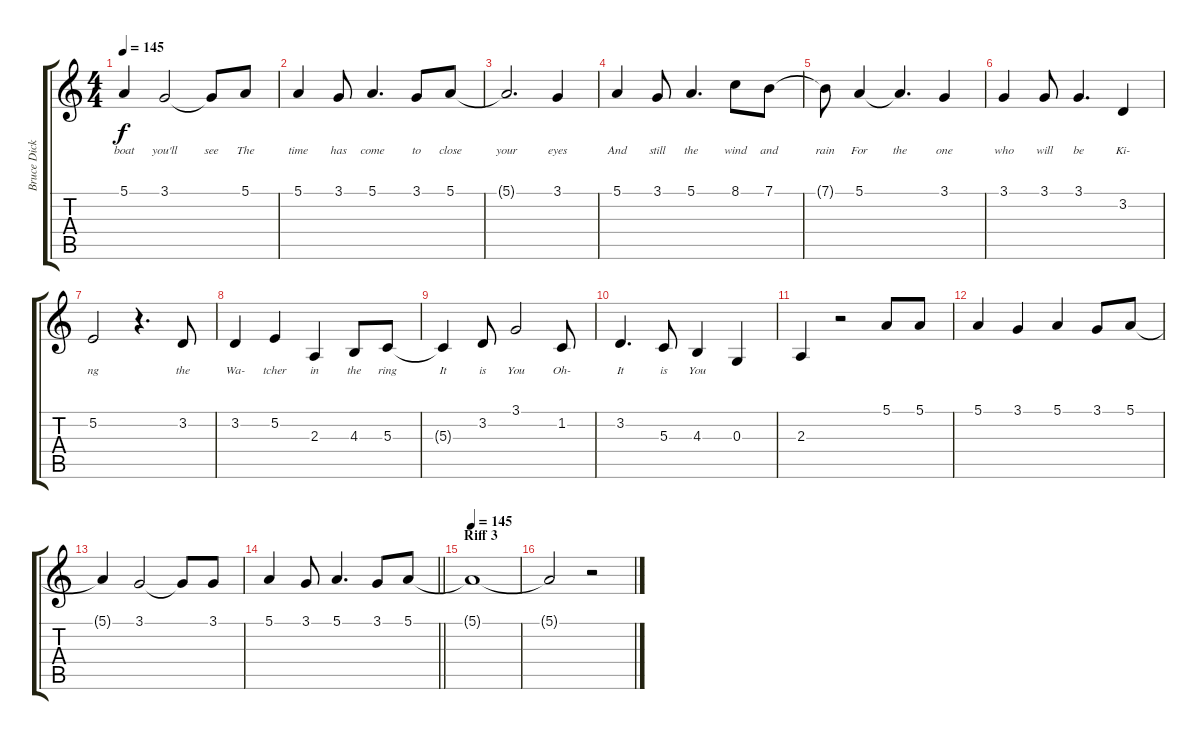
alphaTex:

\track ("Bruce Dickinson" "Bruce Dick") {instrument voiceoohs}
\staff {score tabs}
\tuning (E4 B3 G3 D3 A2 E2) {hide}
\ts (4 4)
\tempo 145
\clef g2
\ks c
5.1{t}.4{lyrics (0 "boat") lyrics (1 "") lyrics (2 "") lyrics (3 "") lyrics (4 "") dy f} 3.1.2{lyrics (0 "you'll") lyrics (1 "") lyrics (2 "") lyrics (3 "") lyrics (4 "")} 3.1{t}.8{lyrics (0 "see") lyrics (1 "") lyrics (2 "") lyrics (3 "") lyrics (4 "")} 5.1.8{lyrics (0 "The") lyrics (1 "") lyrics (2 "") lyrics (3 "") lyrics (4 "")} |
5.1.4{lyrics (0 "time") lyrics (1 "") lyrics (2 "") lyrics (3 "") lyrics (4 "")} 3.1.8{lyrics (0 "has") lyrics (1 "") lyrics (2 "") lyrics (3 "") lyrics (4 "")} 5.1.4{d lyrics (0 "come") lyrics (1 "") lyrics (2 "") lyrics (3 "") lyrics (4 "")} 3.1.8{lyrics (0 "to") lyrics (1 "") lyrics (2 "") lyrics (3 "") lyrics (4 "")} 5.1.8{lyrics (0 "close") lyrics (1 "") lyrics (2 "") lyrics (3 "") lyrics (4 "")} |
5.1{t}.2{d lyrics (0 "your") lyrics (1 "") lyrics (2 "") lyrics (3 "") lyrics (4 "")} 3.1.4{lyrics (0 "eyes") lyrics (1 "") lyrics (2 "") lyrics (3 "") lyrics (4 "")} |
5.1.4{lyrics (0 "And") lyrics (1 "") lyrics (2 "") lyrics (3 "") lyrics (4 "")} 3.1.8{lyrics (0 "still") lyrics (1 "") lyrics (2 "") lyrics (3 "") lyrics (4 "")} 5.1.4{d lyrics (0 "the") lyrics (1 "") lyrics (2 "") lyrics (3 "") lyrics (4 "")} 8.1.8{lyrics (0 "wind") lyrics (1 "") lyrics (2 "") lyrics (3 "") lyrics (4 "")} 7.1.8{lyrics (0 "and") lyrics (1 "") lyrics (2 "") lyrics (3 "") lyrics (4 "")} |
7.1{t}.8{lyrics (0 "rain") lyrics (1 "") lyrics (2 "") lyrics (3 "") lyrics (4 "")} 5.1.4{lyrics (0 "For") lyrics (1 "") lyrics (2 "") lyrics (3 "") lyrics (4 "")} 5.1{t}.4{d lyrics (0 "the") lyrics (1 "") lyrics (2 "") lyrics (3 "") lyrics (4 "")} 3.1.4{lyrics (0 "one") lyrics (1 "") lyrics (2 "") lyrics (3 "") lyrics (4 "")} |
3.1.4{lyrics (0 "who") lyrics (1 "") lyrics (2 "") lyrics (3 "") lyrics (4 "")} 3.1.8{lyrics (0 "will") lyrics (1 "") lyrics (2 "") lyrics (3 "") lyrics (4 "")} 3.1.4{d lyrics (0 "be") lyrics (1 "") lyrics (2 "") lyrics (3 "") lyrics (4 "")} 3.2.4{lyrics (0 "Ki-") lyrics (1 "") lyrics (2 "") lyrics (3 "") lyrics (4 "")} |
5.2.2{lyrics (0 "ng") lyrics (1 "") lyrics (2 "") lyrics (3 "") lyrics (4 "")} r.4{d} 3.2.8{lyrics (0 "the") lyrics (1 "") lyrics (2 "") lyrics (3 "") lyrics (4 "")} |
3.2.4{lyrics (0 "Wa-") lyrics (1 "") lyrics (2 "") lyrics (3 "") lyrics (4 "")} 5.2.4{lyrics (0 "tcher") lyrics (1 "") lyrics (2 "") lyrics (3 "") lyrics (4 "")} 2.3.4{lyrics (0 "in") lyrics (1 "") lyrics (2 "") lyrics (3 "") lyrics (4 "")} 4.3.8{lyrics (0 "the") lyrics (1 "") lyrics (2 "") lyrics (3 "") lyrics (4 "")} 5.3.8{lyrics (0 "ring") lyrics (1 "") lyrics (2 "") lyrics (3 "") lyrics (4 "")} |
5.3{t}.4{lyrics (0 "It") lyrics (1 "") lyrics (2 "") lyrics (3 "") lyrics (4 "")} 3.2.8{lyrics (0 "is") lyrics (1 "") lyrics (2 "") lyrics (3 "") lyrics (4 "")} 3.1.2{lyrics (0 "You") lyrics (1 "") lyrics (2 "") lyrics (3 "") lyrics (4 "")} 1.2.8{lyrics (0 "Oh-") lyrics (1 "") lyrics (2 "") lyrics (3 "") lyrics (4 "")} |
3.2.4{d lyrics (0 "It") lyrics (1 "") lyrics (2 "") lyrics (3 "") lyrics (4 "")} 5.3.8{lyrics (0 "is") lyrics (1 "") lyrics (2 "") lyrics (3 "") lyrics (4 "")} 4.3.4{lyrics (0 "You") lyrics (1 "") lyrics (2 "") lyrics (3 "") lyrics (4 "")} 0.3.4 |
2.3.4 r.2 5.1.8 5.1.8 |
5.1.4 3.1.4 5.1.4 3.1.8 5.1.8 |
5.1{t}.4 3.1.2 3.1{t}.8 3.1.8 |
\barLineRight lightlight
5.1.4 3.1.8 5.1.4{d} 3.1.8 5.1.8 |
\section ("" "Riff 3")
\tempo 145
5.1{t}.1 |
5.1{t}.2 r.2
